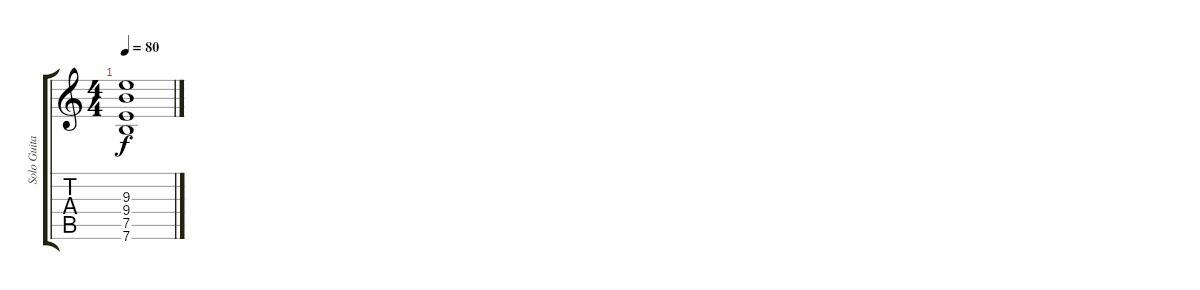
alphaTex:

\track ("Solo Guitar" "Solo Guita") {instrument distortionguitar}
\staff {score tabs}
\tuning (E4 B3 G3 D3 A2 E2) {hide}
\ts (4 4)
\tempo 80
\clef g2
\ks c
(9.3 9.4 7.5 7.6).1{dy f}
